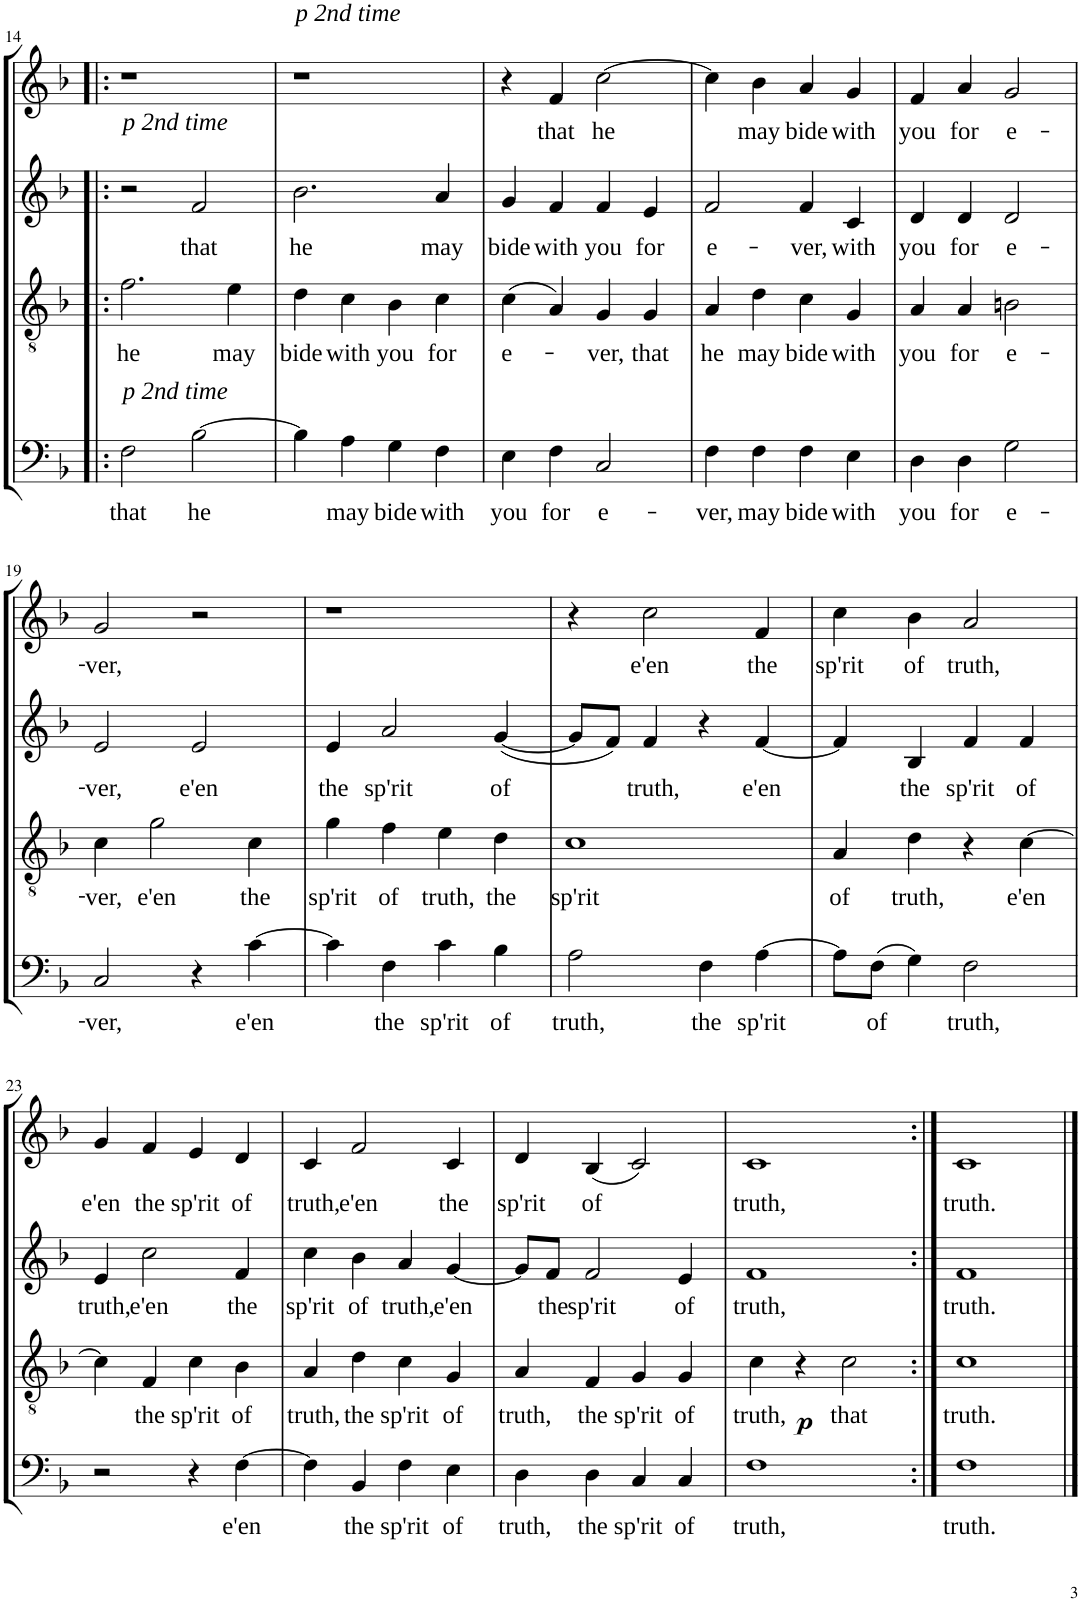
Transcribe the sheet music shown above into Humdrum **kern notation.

**kern	**text	**kern	**text	**dynam	**kern	**text	**kern	**text
*part4	*part4	*part3	*part3	*part3	*part2	*part2	*part1	*part1
*staff4	*staff4	*staff3	*staff3	*staff3	*staff2	*staff2	*staff1	*staff1
*I"B	*	*I"T	*	*	*I"A	*	*I"S	*
*I'B	*	*I'T	*	*	*I'A	*	*	*
!!LO:PB:g=z
*clefF4	*	*clefGv2	*	*	*clefG2	*	*clefG2	*
*	*	*Trd7c12	*	*	*	*	*	*
*k[b-]	*	*k[b-]	*	*	*k[b-]	*	*k[b-]	*
*F:	*	*F:	*	*	*F:	*	*F:	*
*M4/4	*	*M4/4	*	*	*M4/4	*	*M4/4	*
=14!|:	=14!|:	=14!|:	=14!|:	=14!|:	=14!|:	=14!|:	=14!|:	=14!|:
!	!	!	!	!	!LO:TX:a:i:t=p 2nd time	!	!	!
!LO:TX:a:i:t=p 2nd time	!	!	!	!	!	!	!	!
!	!LO:LY:b	!	!LO:LY:b	!	!	!	!	!
2F\	that	2.f\	he	.	2r	.	1r	.
!	!LO:LY:b	!	!	!	!	!LO:LY:b	!	!
[2B-\	he	.	.	.	2f/	that	.	.
!	!	!	!LO:LY:b	!	!	!	!	!
.	.	4e\	may	.	.	.	.	.
=15	=15	=15	=15	=15	=15	=15	=15	=15
!	!	!	!	!	!	!	!LO:TX:a:i:t=p 2nd time	!
!	!	!	!LO:LY:b	!	!	!LO:LY:b	!	!
4B-\]	.	4d\	bide	.	2.b-\	he	1r	.
!	!LO:LY:b	!	!LO:LY:b	!	!	!	!	!
4A\	may	4c\	with	.	.	.	.	.
!	!LO:LY:b	!	!LO:LY:b	!	!	!	!	!
4G\	bide	4B-\	you	.	.	.	.	.
!	!LO:LY:b	!	!LO:LY:b	!	!	!LO:LY:b	!	!
4F\	with	4c\	for	.	4a/	may	.	.
=16	=16	=16	=16	=16	=16	=16	=16	=16
!	!LO:LY:b	!	!LO:LY:b	!	!	!LO:LY:b	!	!
4E\	you	(4c\	e-	.	4g/	bide	4r	.
!	!LO:LY:b	!	!	!	!	!LO:LY:b	!	!LO:LY:b
4F\	for	4A/)	.	.	4f/	with	4f/	that
!	!LO:LY:b	!	!LO:LY:b	!	!	!LO:LY:b	!	!LO:LY:b
2C/	e-	4G/	-ver,	.	4f/	you	[2cc\	he
!	!	!	!LO:LY:b	!	!	!LO:LY:b	!	!
.	.	4G/	that	.	4e/	for	.	.
=17	=17	=17	=17	=17	=17	=17	=17	=17
!	!LO:LY:b	!	!LO:LY:b	!	!	!LO:LY:b	!	!
4F\	-ver,	4A/	he	.	2f/	e-	4cc\]	.
!	!LO:LY:b	!	!LO:LY:b	!	!	!	!	!LO:LY:b
4F\	may	4d\	may	.	.	.	4b-\	may
!	!LO:LY:b	!	!LO:LY:b	!	!	!LO:LY:b	!	!LO:LY:b
4F\	bide	4c\	bide	.	4f/	-ver,	4a/	bide
!	!LO:LY:b	!	!LO:LY:b	!	!	!LO:LY:b	!	!LO:LY:b
4E\	with	4G/	with	.	4c/	with	4g/	with
=18	=18	=18	=18	=18	=18	=18	=18	=18
!	!LO:LY:b	!	!LO:LY:b	!	!	!LO:LY:b	!	!LO:LY:b
4D\	you	4A/	you	.	4d/	you	4f/	you
!	!LO:LY:b	!	!LO:LY:b	!	!	!LO:LY:b	!	!LO:LY:b
4D\	for	4A/	for	.	4d/	for	4a/	for
!	!LO:LY:b	!	!LO:LY:b	!	!	!LO:LY:b	!	!LO:LY:b
2G\	e-	2Bn\	e-	.	2d/	e-	2g/	e-
!!LO:LB:g=z
=19	=19	=19	=19	=19	=19	=19	=19	=19
!	!LO:LY:b	!	!LO:LY:b	!	!	!LO:LY:b	!	!LO:LY:b
2C/	-ver,	4c\	-ver,	.	2e/	-ver,	2g/	-ver,
!	!	!	!LO:LY:b	!	!	!	!	!
.	.	2g\	e'en	.	.	.	.	.
!	!	!	!	!	!	!LO:LY:b	!	!
4r	.	.	.	.	2e/	e'en	2r	.
!	!LO:LY:b	!	!LO:LY:b	!	!	!	!	!
[4c\	e'en	4c\	the	.	.	.	.	.
=20	=20	=20	=20	=20	=20	=20	=20	=20
!	!	!	!LO:LY:b	!	!	!LO:LY:b	!	!
4c\]	.	4g\	sp'rit	.	4e/	the	1r	.
!	!LO:LY:b	!	!LO:LY:b	!	!	!LO:LY:b	!	!
4F\	the	4f\	of	.	2a/	sp'rit	.	.
!	!LO:LY:b	!	!LO:LY:b	!	!	!	!	!
4c\	sp'rit	4e\	truth,	.	.	.	.	.
!	!LO:LY:b	!	!LO:LY:b	!	!	!LO:LY:b	!	!
4B-\	of	4d\	the	.	([4g/	of	.	.
=21	=21	=21	=21	=21	=21	=21	=21	=21
!	!LO:LY:b	!	!LO:LY:b	!	!	!	!	!
2A\	truth,	1c	sp'rit	.	8g/L]	.	4r	.
.	.	.	.	.	8f/J)	.	.	.
!	!	!	!	!	!	!LO:LY:b	!	!LO:LY:b
.	.	.	.	.	4f/	truth,	2cc\	e'en
!	!LO:LY:b	!	!	!	!	!	!	!
4F\	the	.	.	.	4r	.	.	.
!	!LO:LY:b	!	!	!	!	!LO:LY:b	!	!LO:LY:b
[4A\	sp'rit	.	.	.	[4f/	e'en	4f/	the
=22	=22	=22	=22	=22	=22	=22	=22	=22
!	!	!	!LO:LY:b	!	!	!	!	!LO:LY:b
8A\L]	.	4A/	of	.	4f/]	.	4cc\	sp'rit
!	!LO:LY:b	!	!	!	!	!	!	!
(8F\J	of	.	.	.	.	.	.	.
!	!	!	!LO:LY:b	!	!	!LO:LY:b	!	!LO:LY:b
4G\)	.	4d\	truth,	.	4B-/	the	4b-\	of
!	!LO:LY:b	!	!	!	!	!LO:LY:b	!	!LO:LY:b
2F\	truth,	4r	.	.	4f/	sp'rit	2a/	truth,
!	!	!	!LO:LY:b	!	!	!LO:LY:b	!	!
.	.	[4c\	e'en	.	4f/	of	.	.
!!LO:LB:g=z
=23	=23	=23	=23	=23	=23	=23	=23	=23
!	!	!	!	!	!	!LO:LY:b	!	!LO:LY:b
2r	.	4c\]	.	.	4e/	truth,	4g/	e'en
!	!	!	!LO:LY:b	!	!	!LO:LY:b	!	!LO:LY:b
.	.	4F/	the	.	2cc\	e'en	4f/	the
!	!	!	!LO:LY:b	!	!	!	!	!LO:LY:b
4r	.	4c\	sp'rit	.	.	.	4e/	sp'rit
!	!LO:LY:b	!	!LO:LY:b	!	!	!LO:LY:b	!	!LO:LY:b
[4F\	e'en	4B-\	of	.	4f/	the	4d/	of
=24	=24	=24	=24	=24	=24	=24	=24	=24
!	!	!	!LO:LY:b	!	!	!LO:LY:b	!	!LO:LY:b
4F\]	.	4A/	truth,	.	4cc\	sp'rit	4c/	truth,
!	!LO:LY:b	!	!LO:LY:b	!	!	!LO:LY:b	!	!LO:LY:b
4BB-/	the	4d\	the	.	4b-\	of	2f/	e'en
!	!LO:LY:b	!	!LO:LY:b	!	!	!LO:LY:b	!	!
4F\	sp'rit	4c\	sp'rit	.	4a/	truth,	.	.
!	!LO:LY:b	!	!LO:LY:b	!	!	!LO:LY:b	!	!LO:LY:b
4E\	of	4G/	of	.	[4g/	e'en	4c/	the
=25	=25	=25	=25	=25	=25	=25	=25	=25
!	!LO:LY:b	!	!LO:LY:b	!	!	!	!	!LO:LY:b
4D\	truth,	4A/	truth,	.	8g/L]	.	4d/	sp'rit
!	!	!	!	!	!	!LO:LY:b	!	!
.	.	.	.	.	8f/J	the	.	.
!	!LO:LY:b	!	!LO:LY:b	!	!	!LO:LY:b	!	!LO:LY:b
4D\	the	4F/	the	.	2f/	sp'rit	(4B-/	of
!	!LO:LY:b	!	!LO:LY:b	!	!	!	!	!
4C/	sp'rit	4G/	sp'rit	.	.	.	2c/)	.
!	!LO:LY:b	!	!LO:LY:b	!	!	!LO:LY:b	!	!
4C/	of	4G/	of	.	4e/	of	.	.
=26	=26	=26	=26	=26	=26	=26	=26	=26
!	!LO:LY:b	!	!LO:LY:b	!	!	!LO:LY:b	!	!LO:LY:b
1F	truth,	4c\	truth,	.	1f	truth,	1c	truth,
!	!	!	!	!LO:DY:b	!	!	!	!
.	.	4r	.	p	.	.	.	.
!	!	!	!LO:LY:b	!	!	!	!	!
.	.	2c\	that	.	.	.	.	.
=27:|!	=27:|!	=27:|!	=27:|!	=27:|!	=27:|!	=27:|!	=27:|!	=27:|!
!	!LO:LY:b	!	!LO:LY:b	!	!	!LO:LY:b	!	!LO:LY:b
1F	truth.	1c	truth.	.	1f	truth.	1c	truth.
==	==	==	==	==	==	==	==	==
*-	*-	*-	*-	*-	*-	*-	*-	*-
